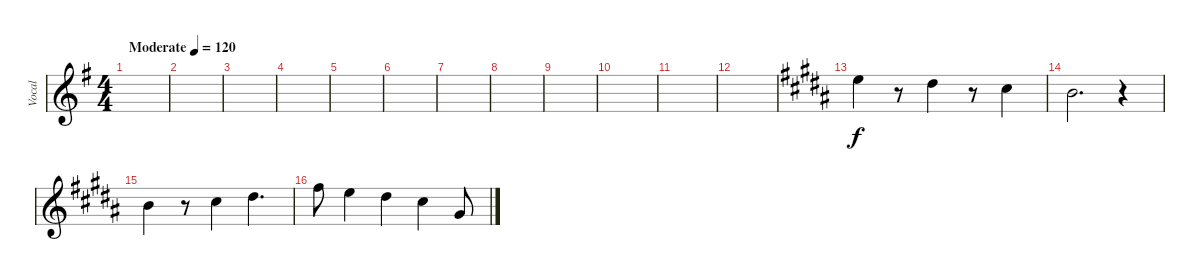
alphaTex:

\track ("Vocal" "Vocal") {instrument flute}
\staff {score}
\tuning (E4 B3 G3 D3 A2 E2 B1) {hide}
\ts (4 4)
\tempo (120 "Moderate")
\clef g2
\ks g
|
|
|
|
|
|
|
|
|
|
|
|
\ks b
12.1.4 r.8 11.1.4 r.8 9.1.4 |
7.1.2{d} r.4 |
7.1.4 r.8 9.1.4 11.1.4{d} |
14.1.8 12.1.4 11.1.4 9.1.4 9.2.8
